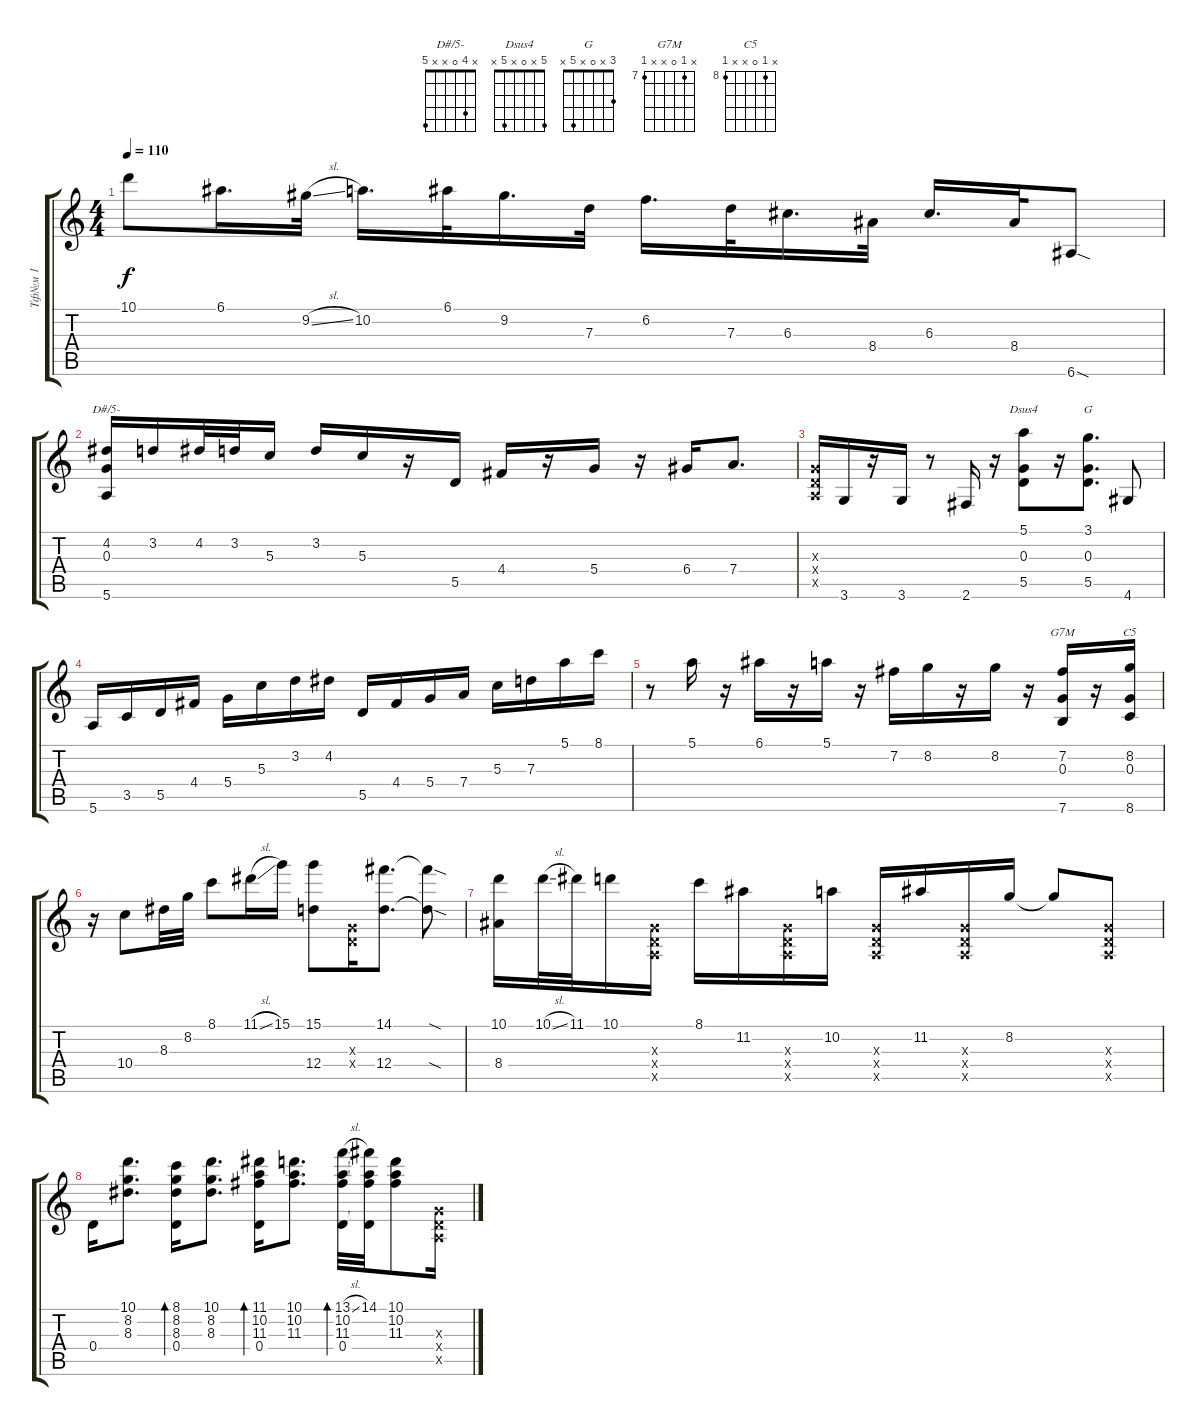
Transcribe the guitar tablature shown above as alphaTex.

\track ("Тф№м 1" "Тф№м 1") {instrument acousticguitarnylon}
\staff {score tabs}
\tuning (E4 B3 G3 D3 A2 E2) {hide}
\chord ("D#/5-" x 4 0 x x 5)
\chord ("Dsus4" 5 x 0 x 5 x)
\chord ("G" 3 x 0 x 5 x)
\chord ("G7M" x 7 0 x x 7) {firstfret 7}
\chord ("C5" x 8 0 x x 8) {firstfret 8}
\ts (4 4)
\tempo 110
\clef g2
\ks c
10.1.8{dy f} 6.1.16{d} 9.2{sl}.32 10.2.16{d} 6.1.32 9.2.16{d} 7.3.32 6.2.16{d} 7.3.32 6.3.16{d} 8.4.32 6.3.16{d} 8.4.32 6.6{sod}.8 |
(4.2 0.3 5.6).16{ch "D#/5-"} 3.2.16 4.2.32 3.2.32 5.3.16 3.2.16 5.3.16 r.16 5.5.16 4.4.16 r.16 5.4.16 r.16 6.4.16 7.4.8{d} |
(0.3{x} 0.4{x} 0.5{x}).16 3.6.16 r.16 3.6.16 r.8 2.6.16 r.16 (5.1 0.3 5.5).8{ch "Dsus4"} r.16 (3.1 0.3 5.5).8{d ch "G"} 4.6.8 |
5.6.16 3.5.16 5.5.16 4.4.16 5.4.16 5.3.16 3.2.16 4.2.16 5.5.16 4.4.16 5.4.16 7.4.16 5.3.16 7.3.16 5.1.16 8.1.16 |
r.8 5.1.16 r.16 6.1.16 r.16 5.1.16 r.16 7.2.16 8.2.16 r.16 8.2.16 r.16 (7.2 0.3 7.6).16{ch "G7M"} r.16 (8.2 0.3 8.6).16{ch "C5"} |
r.16 10.4.8 8.3.32 8.2.32 8.1.8 11.1{sl}.16 15.1.16 (15.1 12.4).8 (0.3{x} 0.4{x}).16 (14.1 12.4).8{d} (14.1{sod t} 12.4{sod t}).8 |
(10.1 8.4).16 10.1{sl}.32 11.1.32 10.1.16 (0.3{x} 0.4{x} 0.5{x}).16 8.1.16 11.2.16 (0.3{x} 0.4{x} 0.5{x}).16 10.2.16 (0.3{x} 0.4{x} 0.5{x}).16 11.2.16 (0.3{x} 0.4{x} 0.5{x}).16 8.2.16 8.2{t}.8 (0.3{x} 0.4{x} 0.5{x}).8 |
0.4.16 (10.1 8.2 8.3).8{d} (8.1 8.2 8.3 0.4).16{bd 480} (10.1 8.2 8.3).8{d} (11.1 10.2 11.3 0.4).16{bd 480} (10.1 10.2 11.3).8{d} (13.1{sl} 10.2 11.3 0.4).32{bd 480} (14.1 10.2{t} 11.3{t} 0.4{t}).32 (10.1 10.2 11.3).8 (0.3{x} 0.4{x} 0.5{x}).16
